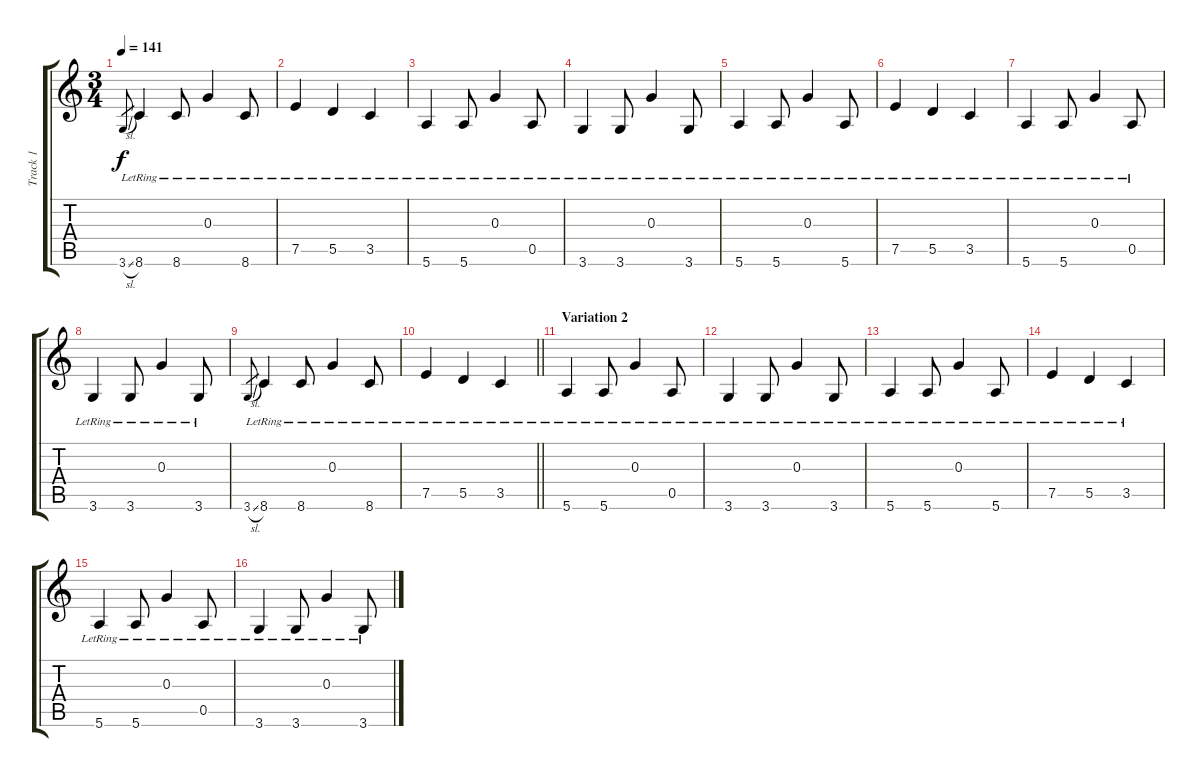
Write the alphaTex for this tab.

\track ("Track 1" "Track 1") {instrument electricguitarjazz}
\staff {score tabs}
\tuning (E4 B3 G3 D3 A2 E2) {hide}
\ts (3 4)
\tempo 141
\clef g2
\ks c
3.6{sl}.8{gr dy f} 8.6{lr}.4 8.6{lr}.8 0.3{lr}.4 8.6{lr}.8 |
7.5{lr}.4 5.5{lr}.4 3.5{lr}.4 |
5.6{lr}.4 5.6{lr}.8 0.3{lr}.4 0.5{lr}.8 |
3.6{lr}.4 3.6{lr}.8 0.3{lr}.4 3.6{lr}.8 |
5.6{lr}.4 5.6{lr}.8 0.3{lr}.4 5.6{lr}.8 |
7.5{lr}.4 5.5{lr}.4 3.5{lr}.4 |
5.6{lr}.4 5.6{lr}.8 0.3{lr}.4 0.5{lr}.8 |
3.6{lr}.4 3.6{lr}.8 0.3{lr}.4 3.6{lr}.8 |
3.6{sl}.8{gr} 8.6{lr}.4 8.6{lr}.8 0.3{lr}.4 8.6{lr}.8 |
\barLineRight lightlight
7.5{lr}.4 5.5{lr}.4 3.5{lr}.4 |
\section ("" "Variation 2")
5.6{lr}.4 5.6{lr}.8 0.3{lr}.4 0.5{lr}.8 |
3.6{lr}.4 3.6{lr}.8 0.3{lr}.4 3.6{lr}.8 |
5.6{lr}.4 5.6{lr}.8 0.3{lr}.4 5.6{lr}.8 |
7.5{lr}.4 5.5{lr}.4 3.5{lr}.4 |
5.6{lr}.4 5.6{lr}.8 0.3{lr}.4 0.5{lr}.8 |
3.6{lr}.4 3.6{lr}.8 0.3{lr}.4 3.6{lr}.8
